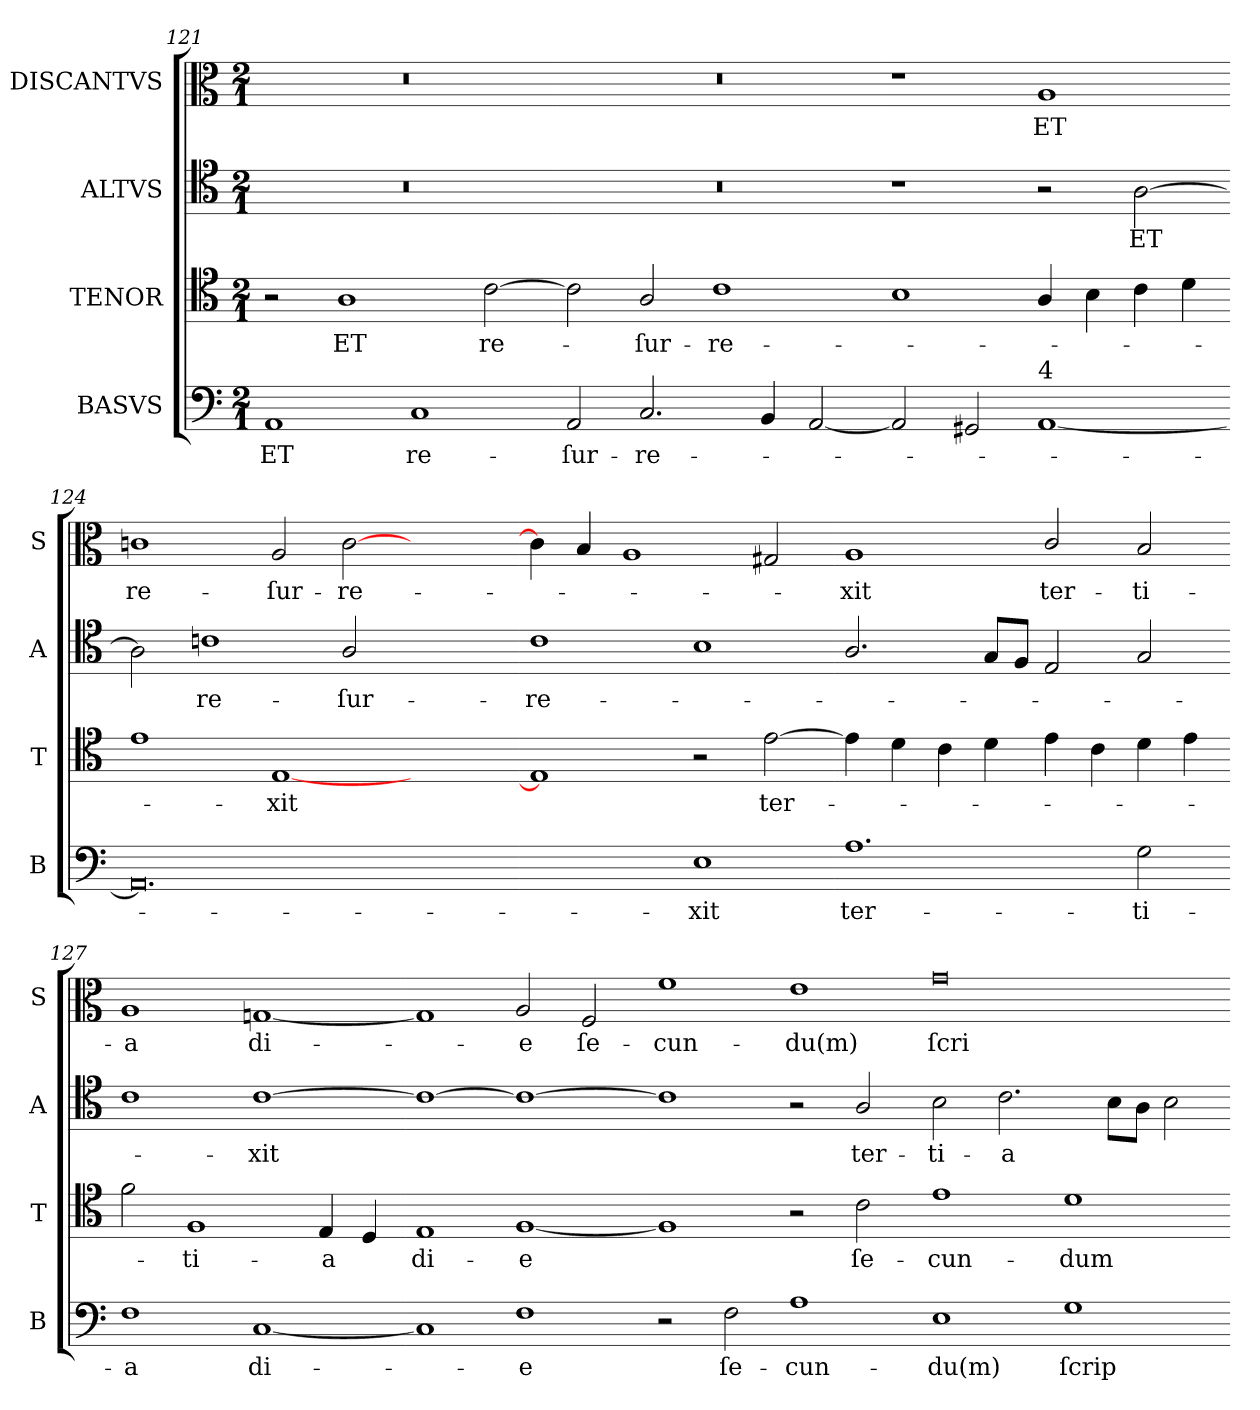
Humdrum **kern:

**kern	**text	**kern	**text	**kern	**text	**kern	**text
*part4	*part4	*part3	*part3	*part2	*part2	*part1	*part1
*staff4	*staff4	*staff3	*staff3	*staff2	*staff2	*staff1	*staff1
*I"BASVS	*	*I"TENOR	*	*I"ALTVS	*	*I"DISCANTVS	*
*I'B	*	*I'T	*	*I'A	*	*I'S	*
*clefF4	*	*clefC4	*	*clefC4	*	*clefC3	*
*k[]	*	*k[]	*	*k[]	*	*k[]	*
*M2/1	*	*M2/1	*	*M2/1	*	*M2/1	*
=121	=121	=121	=121	=121	=121	=121	=121
1AA/	ET	2r	.	0r	.	0r	.
.	.	1A\	ET	.	.	.	.
1C/	re-	.	.	.	.	.	.
.	.	[2c\	re-	.	.	.	.
=122-	=122-	=122-	=122-	=122-	=122-	=122-	=122-
2AA/	-ſur-	2c\]	.	0r	.	0r	.
2.C/	-re-	2A/	-ſur-	.	.	.	.
.	.	1c\	-re-	.	.	.	.
4BB/	.	.	.	.	.	.	.
[2AA/	.	.	.	.	.	.	.
=123-	=123-	=123-	=123-	=123-	=123-	=123-	=123-
2AA/]	.	1B\	.	1r	.	1r	.
2GG#X/	.	.	.	.	.	.	.
!LO:TX:a:t=4	!	!	!	!	!	!	!
[1AA/	.	4A/	.	2r	.	1A/	ET
.	.	4B\	.	.	.	.	.
.	.	4c\	.	[2A\	ET	.	.
.	.	4d\	.	.	.	.	.
=124-	=124-	=124-	=124-	=124-	=124-	=124-	=124-
0.AA/]	.	1e\	.	2A\]	.	1cn\	re-
.	.	.	.	1cn\	re-	.	.
.	.	[1E/	-xit	.	.	2A/	-ſur-
.	.	.	.	2A/	-ſur-	[2c\	-re-
.	.	1ryy	.	1ryy	.	1ryy	.
=125-	=125-	=125-	=125-	=125-	=125-	=125-	=125-
1ryy	.	1E/]	.	1c\	-re-	4c\]	.
.	.	.	.	.	.	4B/	.
.	.	.	.	.	.	1A/	.
1E\	-xit	2r	.	1B\	.	.	.
.	.	[2e\	ter-	.	.	2G#X/	.
=126-	=126-	=126-	=126-	=126-	=126-	=126-	=126-
1.A\	ter-	4e\]	.	2.A/	.	1A/	-xit
.	.	4d\	.	.	.	.	.
.	.	4c\	.	.	.	.	.
.	.	4d\	.	8G/L	.	.	.
.	.	.	.	8F/J	.	.	.
.	.	4e\	.	2E/	.	2c/	ter-
.	.	4c\	.	.	.	.	.
2G\	-ti-	4d\	.	2G/	.	2B/	-ti-
.	.	4e\	.	.	.	.	.
=127-	=127-	=127-	=127-	=127-	=127-	=127-	=127-
1F\	-a	2f\	.	1c\	.	1A/	-a
.	.	1F/	-ti-	.	.	.	.
[1C/	di-	.	.	[1c\	-xit	[1Gn/	di-
.	.	4E/	-a	.	.	.	.
.	.	4D/	.	.	.	.	.
=128-	=128-	=128-	=128-	=128-	=128-	=128-	=128-
1C/]	.	1E/	di-	1c\_	.	1G/]	.
1F\	-e	[1F/	-e	1c\_	.	2A/	-e
.	.	.	.	.	.	2F/	ſe-
=129-	=129-	=129-	=129-	=129-	=129-	=129-	=129-
2r	.	1F/]	.	1c\]	.	1f\	-cun-
2F\	ſe-	.	.	.	.	.	.
1A\	-cun-	2r	.	2r	.	1e\	-du(m)
.	.	2c\	ſe-	2A/	ter-	.	.
=130-	=130-	=130-	=130-	=130-	=130-	=130-	=130-
1E\	-du(m)	1e\	-cun-	2B\	-ti-	0g\	ſcri-
.	.	.	.	2.c\	-a	.	.
1G\	ſcrip-	1d\	-dum	.	.	.	.
.	.	.	.	8B\L	.	.	.
.	.	.	.	8A\J	.	.	.
.	.	.	.	2B\	.	.	.
=-	=-	=-	=-	=-	=-	=-	=-
*-	*-	*-	*-	*-	*-	*-	*-
